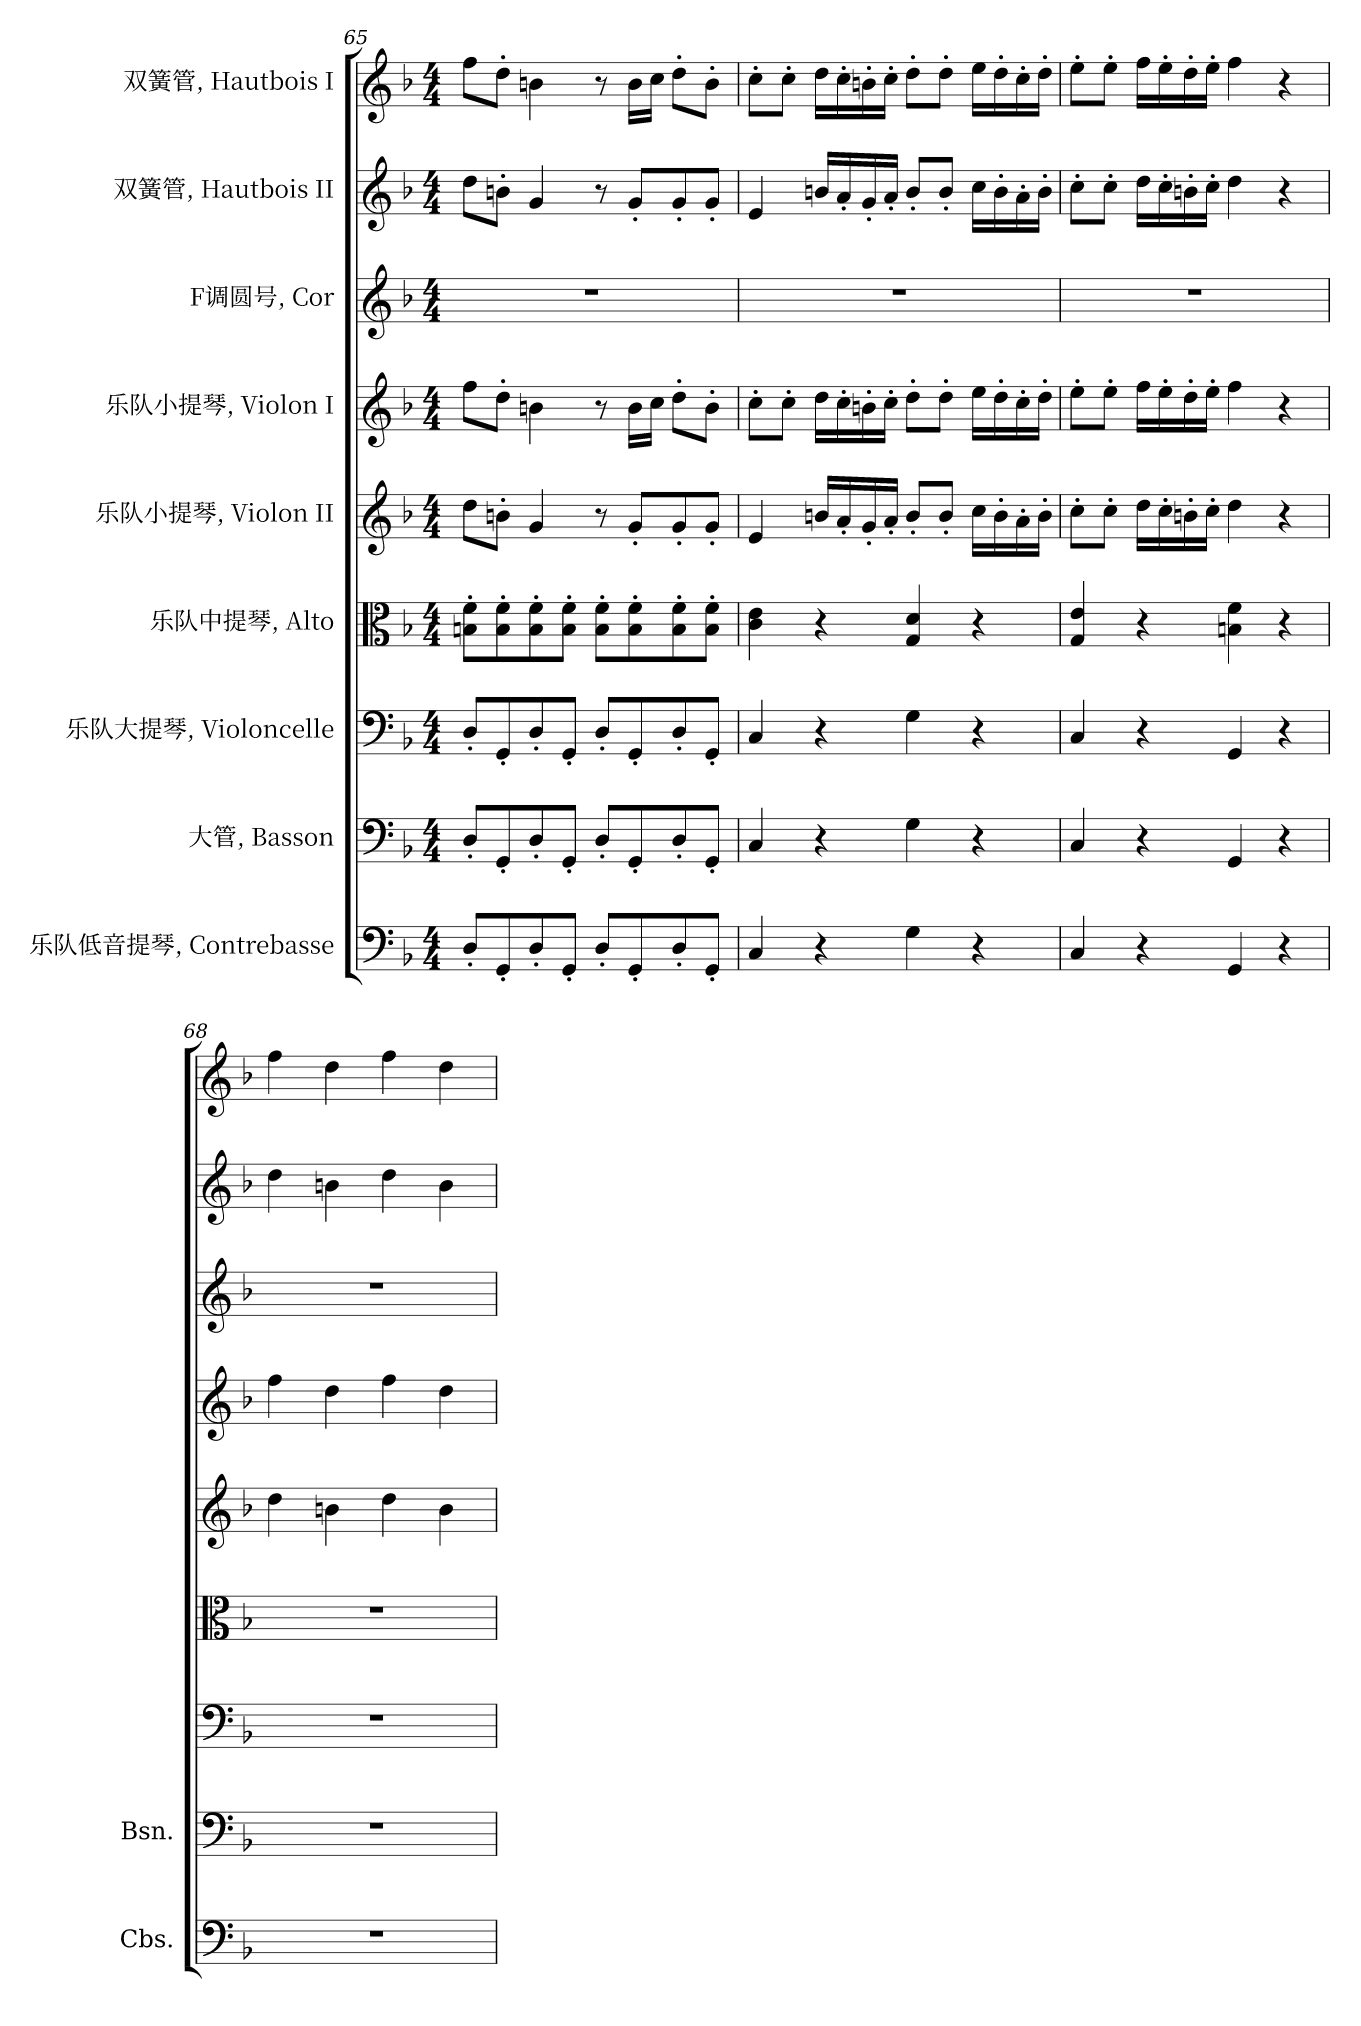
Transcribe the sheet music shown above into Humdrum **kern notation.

**kern	**kern	**kern	**kern	**kern	**kern	**kern	**kern	**kern
*part9	*part8	*part7	*part6	*part5	*part4	*part3	*part2	*part1
*staff9	*staff8	*staff7	*staff6	*staff5	*staff4	*staff3	*staff2	*staff1
*I"乐队低音提琴, Contrebasse	*I"大管, Basson	*I"乐队大提琴, Violoncelle	*I"乐队中提琴, Alto	*I"乐队小提琴, Violon II	*I"乐队小提琴, Violon I	*I"F调圆号, Cor	*I"双簧管, Hautbois II	*I"双簧管, Hautbois I
*I'Cbs.	*I'Bsn.	*	*	*	*	*	*	*
*clefF4	*clefF4	*clefF4	*clefC3	*clefG2	*clefG2	*clefG2	*clefG2	*clefG2
*ITrd7c12	*	*	*	*	*	*ITrd4c7	*	*
*k[b-]	*k[b-]	*k[b-]	*k[b-]	*k[b-]	*k[b-]	*k[b-e-]	*k[b-]	*k[b-]
*M4/4	*M4/4	*M4/4	*M4/4	*M4/4	*M4/4	*M4/4	*M4/4	*M4/4
=65	=65	=65	=65	=65	=65	=65	=65	=65
8DD'/L	8D'/L	8D'/L	8Bn\' 8f\'L	8dd\L	8ff\L	1r	8dd\L	8ff\L
8GGG'/	8GG'/	8GG'/	8B\' 8f\'	8bn'\J	8dd'\J	.	8bn'\J	8dd'\J
8DD'/	8D'/	8D'/	8B\' 8f\'	4g/	4bn\	.	4g/	4bn\
8GGG'/J	8GG'/J	8GG'/J	8B\' 8f\'J	.	.	.	.	.
8DD'/L	8D'/L	8D'/L	8B\' 8f\'L	8r	8r	.	8r	8r
8GGG'/	8GG'/	8GG'/	8B\' 8f\'	8g'/L	16b\LL	.	8g'/L	16b\LL
.	.	.	.	.	16cc\JJ	.	.	16cc\JJ
8DD'/	8D'/	8D'/	8B\' 8f\'	8g'/	8dd'\L	.	8g'/	8dd'\L
8GGG'/J	8GG'/J	8GG'/J	8B\' 8f\'J	8g'/J	8b'\J	.	8g'/J	8b'\J
!!LO:PB:g=z
=66	=66	=66	=66	=66	=66	=66	=66	=66
4CC/	4C/	4C/	4c\ 4e\	4e/	8cc'\L	1r	4e/	8cc'\L
.	.	.	.	.	8cc'\J	.	.	8cc'\J
4r	4r	4r	4r	16bn/LL	16dd\LL	.	16bn/LL	16dd\LL
.	.	.	.	16a'/	16cc'\	.	16a'/	16cc'\
.	.	.	.	16g'/	16bn'\	.	16g'/	16bn'\
.	.	.	.	16a'/JJ	16cc'\JJ	.	16a'/JJ	16cc'\JJ
4GG\	4G\	4G\	4G/ 4d/	8b'/L	8dd'\L	.	8b'/L	8dd'\L
.	.	.	.	8b'/J	8dd'\J	.	8b'/J	8dd'\J
4r	4r	4r	4r	16cc\LL	16ee\LL	.	16cc\LL	16ee\LL
.	.	.	.	16b'\	16dd'\	.	16b'\	16dd'\
.	.	.	.	16a'\	16cc'\	.	16a'\	16cc'\
.	.	.	.	16b'\JJ	16dd'\JJ	.	16b'\JJ	16dd'\JJ
=67	=67	=67	=67	=67	=67	=67	=67	=67
4CC/	4C/	4C/	4G/ 4e/	8cc'\L	8ee'\L	1r	8cc'\L	8ee'\L
.	.	.	.	8cc'\J	8ee'\J	.	8cc'\J	8ee'\J
4r	4r	4r	4r	16dd\LL	16ff\LL	.	16dd\LL	16ff\LL
.	.	.	.	16cc'\	16ee'\	.	16cc'\	16ee'\
.	.	.	.	16bn'\	16dd'\	.	16bn'\	16dd'\
.	.	.	.	16cc'\JJ	16ee'\JJ	.	16cc'\JJ	16ee'\JJ
4GGG/	4GG/	4GG/	4Bn\ 4f\	4dd\	4ff\	.	4dd\	4ff\
4r	4r	4r	4r	4r	4r	.	4r	4r
=68	=68	=68	=68	=68	=68	=68	=68	=68
1r	1r	1r	1r	4dd\	4ff\	1r	4dd\	4ff\
.	.	.	.	4bn\	4dd\	.	4bn\	4dd\
.	.	.	.	4dd\	4ff\	.	4dd\	4ff\
.	.	.	.	4b\	4dd\	.	4b\	4dd\
=	=	=	=	=	=	=	=	=
*-	*-	*-	*-	*-	*-	*-	*-	*-
